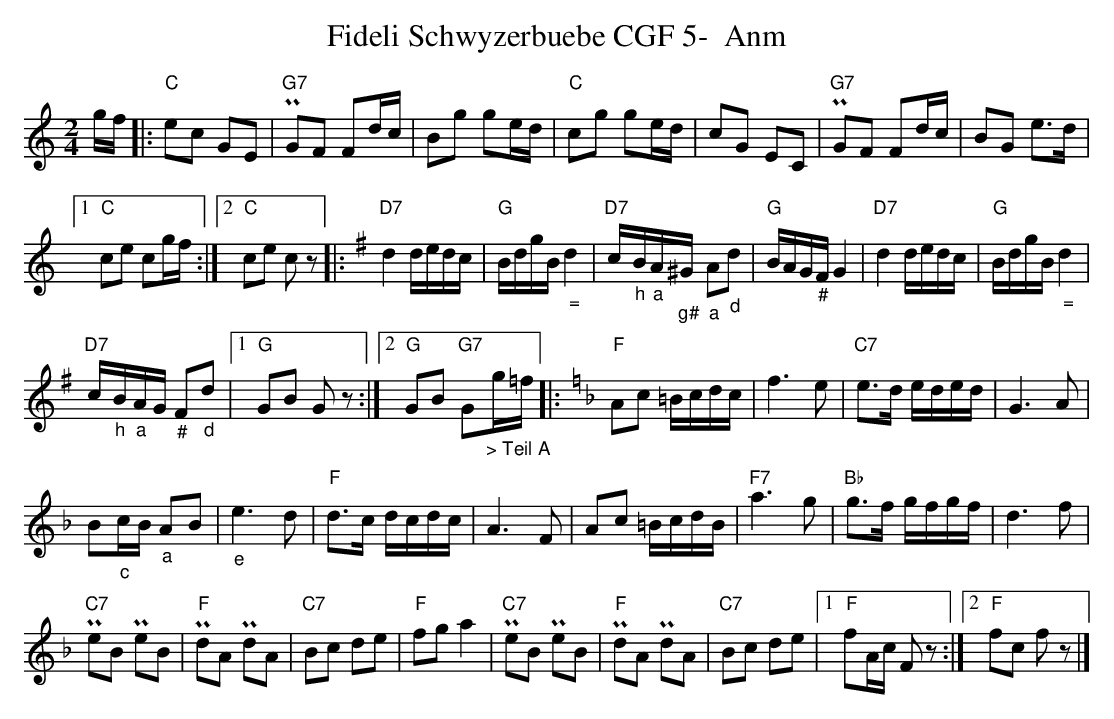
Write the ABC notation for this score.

X:1
T:Fideli Schwyzerbuebe CGF 5-  Anm
M:2/4
L:1/16
K:Cmaj%%MIDI gchordon
gf |: "C"e2c2 G2E2 | "G7"PG2F2 F2dc | B2g2 g2ed | "C"c2g2 g2ed | c2G2 E2C2 | "G7"PG2F2 F2dc | B2G2 e3d |1
"C"c2e2 c2gf :|2 "C"c2e2 c2z2 |: [K:Gmaj] "D7"d4 dedc | "G"BdgB "_ ="d4 | "D7"c"_h"B"_a"A"_g#"^G "_a"A2"_d"d2 | "G"BAG"_#"F G4 | "D7"d4 dedc | "G"BdgB "_ ="d4 |
"D7"c"_h"B"_a"AG "_#"F2"_d"d2 |1 "G"G2B2 G2z2 :|2 "G"G2B2 "G7"G2"_> Teil A"g=f |: [K:Fmaj] "F"A2c2 =Bcdc | f6e2 | "C7"e3d eded | G6A2 |
B2"_c"cB "_a"A2B2 | "_e"e6d2 | "F"d3c dcdc | A6F2 | A2c2 =BcdB | "F7"a6g2 | "Bb"g3f gfgf | d6f2 |
"C7"Pe2B2 Pe2B2 | "F"Pd2A2 Pd2A2 | "C7"B2c2 d2e2 | "F"f2g2 a4 | "C7"Pe2B2 Pe2B2 | "F"Pd2A2 Pd2A2 | "C7"B2c2 d2e2 |1 "F"f2Ac F2z2 :|2 "F"f2c2 f2z2 |]
